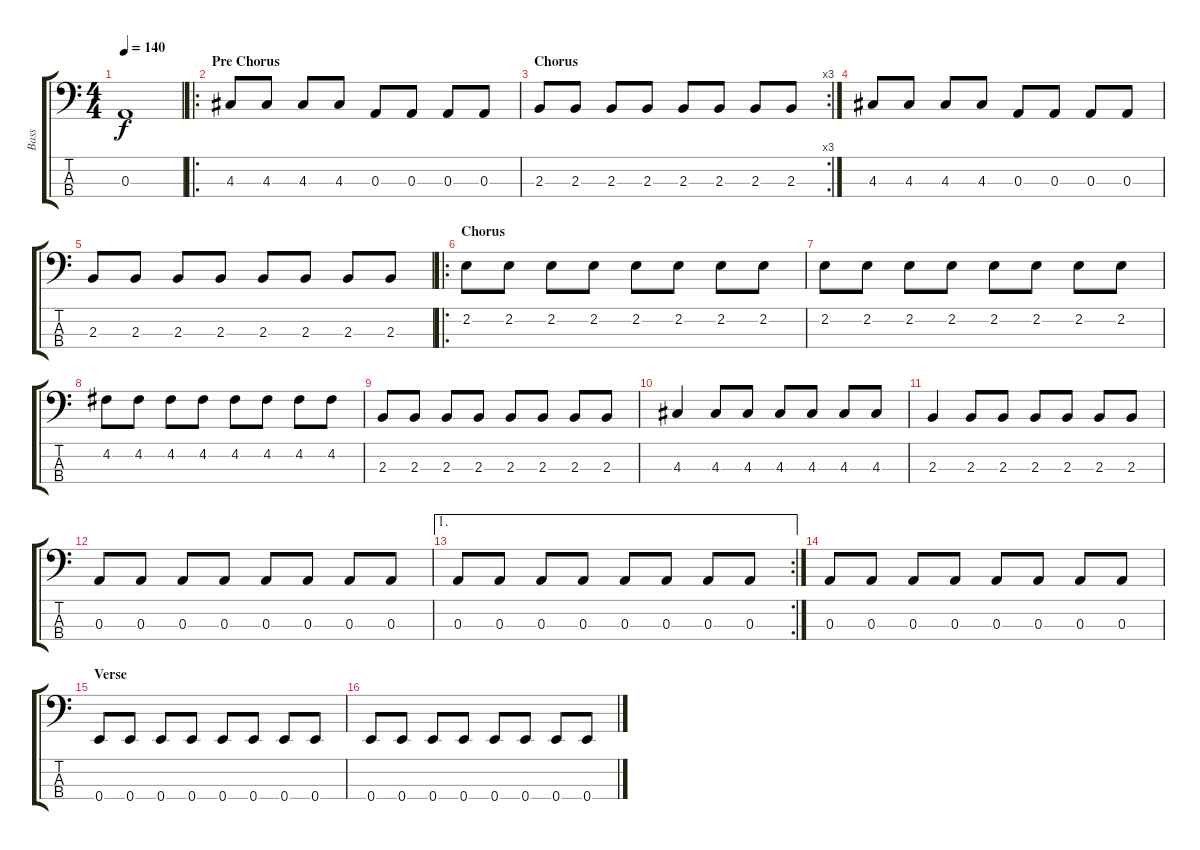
\track ("Bass" "Bass") {instrument electricbasspick}
\staff {score tabs}
\tuning (G2 D2 A1 E1) {hide}
\ts (4 4)
\tempo 140
\clef f4
\ks c
0.3.1{dy f} |
\ro
\section ("" "Pre Chorus")
4.3.8 4.3.8 4.3.8 4.3.8 0.3.8 0.3.8 0.3.8 0.3.8 |
\rc 3
\section ("" "Chorus")
2.3.8 2.3.8 2.3.8 2.3.8 2.3.8 2.3.8 2.3.8 2.3.8 |
4.3.8 4.3.8 4.3.8 4.3.8 0.3.8 0.3.8 0.3.8 0.3.8 |
2.3.8 2.3.8 2.3.8 2.3.8 2.3.8 2.3.8 2.3.8 2.3.8 |
\ro
\section ("" "Chorus")
2.2.8 2.2.8 2.2.8 2.2.8 2.2.8 2.2.8 2.2.8 2.2.8 |
2.2.8 2.2.8 2.2.8 2.2.8 2.2.8 2.2.8 2.2.8 2.2.8 |
4.2.8 4.2.8 4.2.8 4.2.8 4.2.8 4.2.8 4.2.8 4.2.8 |
2.3.8 2.3.8 2.3.8 2.3.8 2.3.8 2.3.8 2.3.8 2.3.8 |
4.3.4 4.3.8 4.3.8 4.3.8 4.3.8 4.3.8 4.3.8 |
2.3.4 2.3.8 2.3.8 2.3.8 2.3.8 2.3.8 2.3.8 |
0.3.8 0.3.8 0.3.8 0.3.8 0.3.8 0.3.8 0.3.8 0.3.8 |
\ae 1
\rc 2
0.3.8 0.3.8 0.3.8 0.3.8 0.3.8 0.3.8 0.3.8 0.3.8 |
0.3.8 0.3.8 0.3.8 0.3.8 0.3.8 0.3.8 0.3.8 0.3.8 |
\section ("" "Verse")
0.4.8 0.4.8 0.4.8 0.4.8 0.4.8 0.4.8 0.4.8 0.4.8 |
0.4.8 0.4.8 0.4.8 0.4.8 0.4.8 0.4.8 0.4.8 0.4.8
